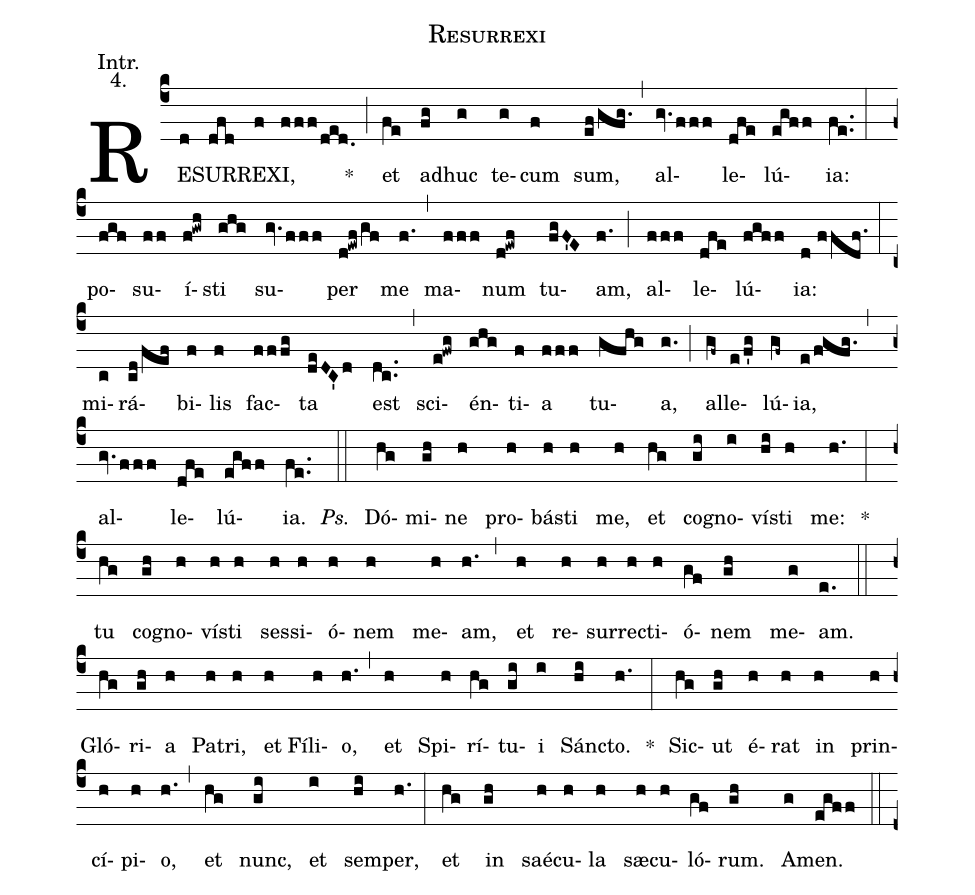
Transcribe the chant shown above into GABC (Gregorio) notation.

name:Resurrexi;
office-part:Introitus;
mode:4;
annotation:Intr.;
annotation:4.;
%%
(c4) RE(d)SUR(dfd)RE(f)XI,(fff/ded.) *(;)
et(fe) ad(fg)huc(g) te(g)cum(f) sum,(ef/gfg.) (,)
al(gv.fff)le(dfe)lú(egff)ia:(fe..) (:)
po(fgf)su(ff)í(f!gwh)sti(ghg) su(gv.fff)per(d!ewf/gf) me(f.) (,)
ma(fff)num(d!ewf) tu(fgF'E)am,(f.) (;)
al(fff)le(dfe)lú(fgff)ia:(d//ffdf.) (:)
mi(c)rá(cd/fef)bi(f)lis(f) fac(fffg)ta(deDC'd) est(dc..) (,)
sci(e!fwg)én(ghg)ti(f)a(fff) tu(gfhg)a,(g.) (;)
al(gf~)le(e/f'g)lú(gf~)ia,(e/fgfg.) (,)
al(gv.fff)le(dfe)lú(egff)ia.(fe..) <i>Ps.</i>(::)
Dó(hg)mi(gh)ne(h) pro(h)bá(h)sti(h) me,(h)
  et(hg) co(gi)gno(i)ví(hi)sti(h) me:(h.) *(:)
tu(hg) co(gh)gno(h)ví(h)sti(h) ses(h)si(h)ó(h)nem(h) me(h)am,(h.) (,)
et(h) re(h)sur(h)rec(h)ti(h)ó(gf)nem(gh) me(g)am.(e.) (::)
Gló(hg)ri(gh)a(h) Pa(h)tri,(h) et Fí(h)li(h)o,(h.) (,)
et(h) Spi(h)rí(hg)tu(gi)i(i) Sánc(hi)to.(h.) *(:)
Sic(hg)ut(gh) é(h)rat(h) in(h) prin(h)cí(h)pi(h)o,(h.) (,)
et(hg) nunc,(gi) et(i) sem(hi)per,(h.) (:)
et(hg) in(gh) saé(h)cu(h)la(h) sæ(h)cu(h)ló(gf)rum.(gh) A(g)men.(egff) (::) (zd)
